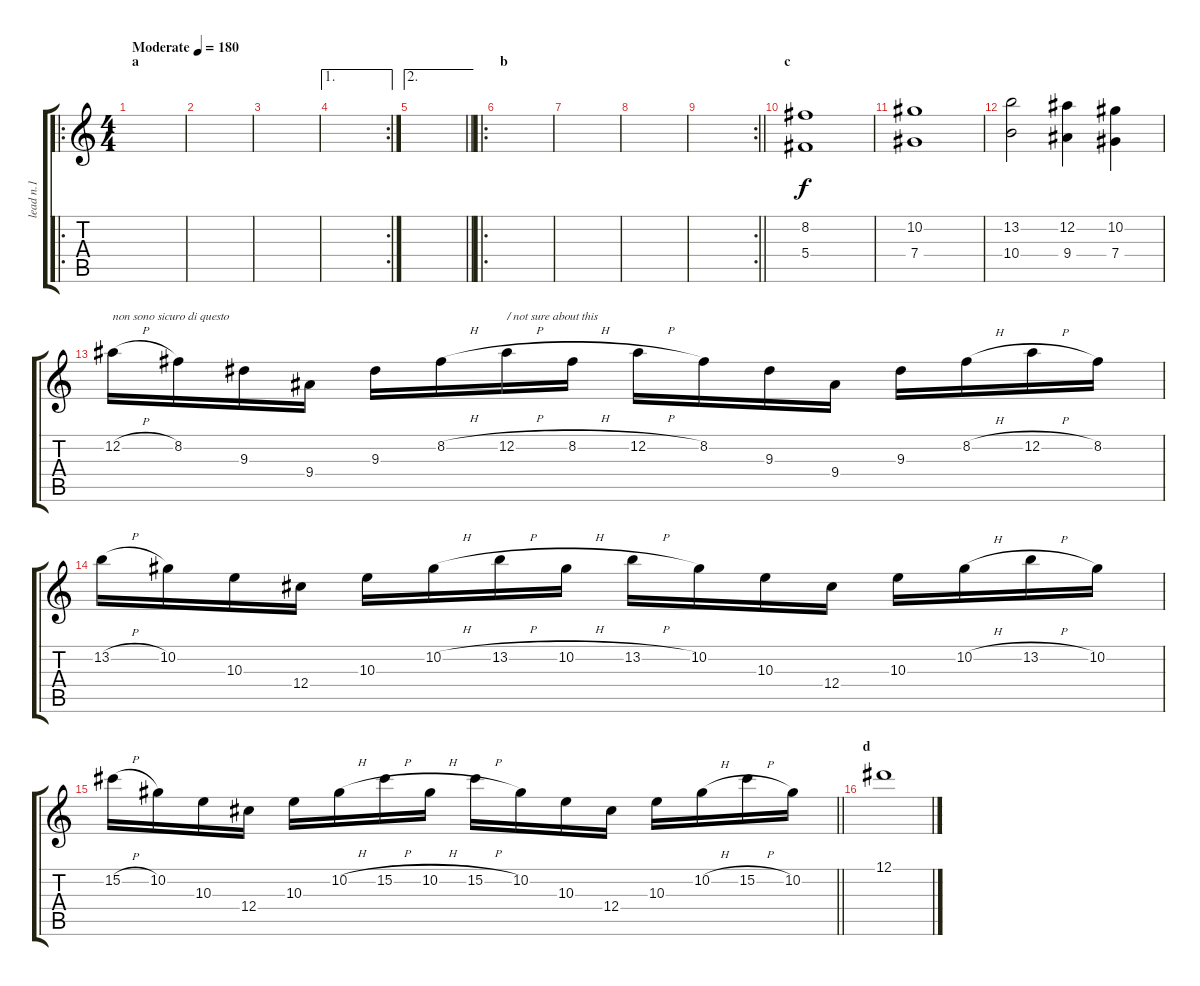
\track ("lead n.1" "lead n.1") {instrument distortionguitar}
\staff {score tabs}
\tuning (Eb4 Bb3 Gb3 Db3 Ab2 Eb2) {hide}
\ro
\ts (4 4)
\section ("" "a")
\tempo (180 "Moderate")
\clef g2
\ks c
|
|
|
\ae 1
\rc 2
|
\ae 2
\barLineRight lightlight
|
\ro
\section ("" "b")
|
|
|
\rc 2
\barLineRight lightlight
|
\section ("" "c")
(8.2 5.4).1 |
(10.2 7.4).1 |
(13.2 10.4).2 (12.2 9.4).4 (10.2 7.4).4 |
12.2{h}.16{txt "non sono sicuro di questo"} 8.2.16 9.3.16 9.4.16 9.3.16 8.2{h}.16 12.2{h}.16{txt "/ not sure about this"} 8.2{h}.16 12.2{h}.16 8.2.16 9.3.16 9.4.16 9.3.16 8.2{h}.16 12.2{h}.16 8.2.16 |
13.2{h}.16 10.2.16 10.3.16 12.4.16 10.3.16 10.2{h}.16 13.2{h}.16 10.2{h}.16 13.2{h}.16 10.2.16 10.3.16 12.4.16 10.3.16 10.2{h}.16 13.2{h}.16 10.2.16 |
\barLineRight lightlight
15.2{h}.16 10.2.16 10.3.16 12.4.16 10.3.16 10.2{h}.16 15.2{h}.16 10.2{h}.16 15.2{h}.16 10.2.16 10.3.16 12.4.16 10.3.16 10.2{h}.16 15.2{h}.16 10.2.16 |
\section ("" "d")
12.1.1
